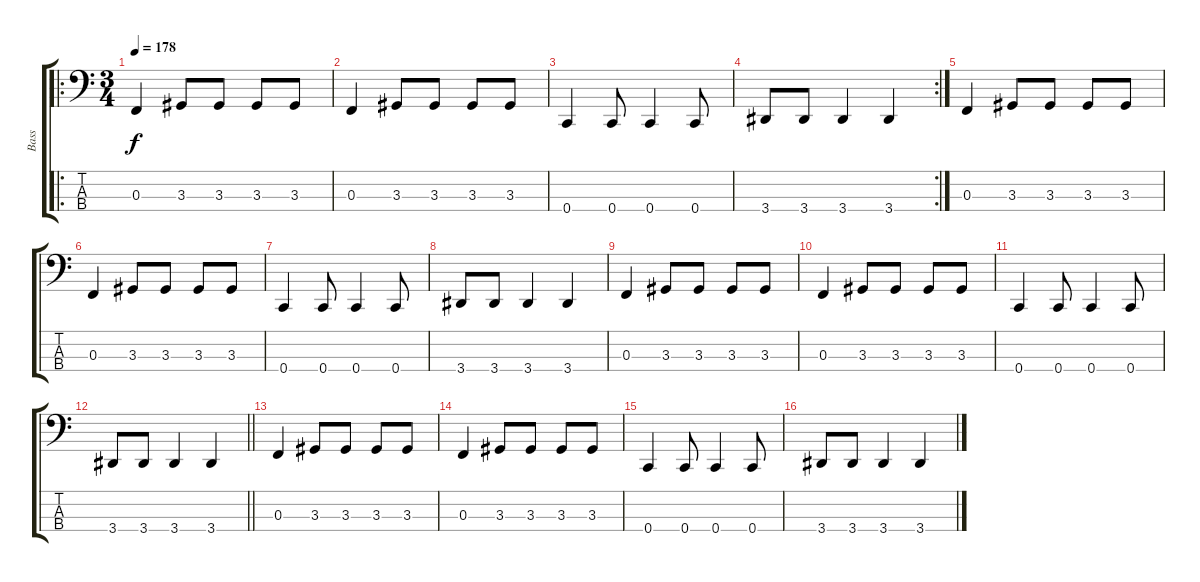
\track ("Bass" "Bass") {instrument slapbass1}
\staff {score tabs}
\tuning (Eb2 Bb1 F1 C1) {hide}
\ro
\ts (3 4)
\tempo 178
\clef f4
\ks c
0.3.4{dy f} 3.3.8 3.3.8 3.3.8 3.3.8 |
0.3.4 3.3.8 3.3.8 3.3.8 3.3.8 |
0.4.4 0.4.8 0.4.4 0.4.8 |
\rc 2
3.4.8 3.4.8 3.4.4 3.4.4 |
0.3.4 3.3.8 3.3.8 3.3.8 3.3.8 |
0.3.4 3.3.8 3.3.8 3.3.8 3.3.8 |
0.4.4 0.4.8 0.4.4 0.4.8 |
3.4.8 3.4.8 3.4.4 3.4.4 |
0.3.4 3.3.8 3.3.8 3.3.8 3.3.8 |
0.3.4 3.3.8 3.3.8 3.3.8 3.3.8 |
0.4.4 0.4.8 0.4.4 0.4.8 |
\barLineRight lightlight
3.4.8 3.4.8 3.4.4 3.4.4 |
0.3.4 3.3.8 3.3.8 3.3.8 3.3.8 |
0.3.4 3.3.8 3.3.8 3.3.8 3.3.8 |
0.4.4 0.4.8 0.4.4 0.4.8 |
3.4.8 3.4.8 3.4.4 3.4.4
